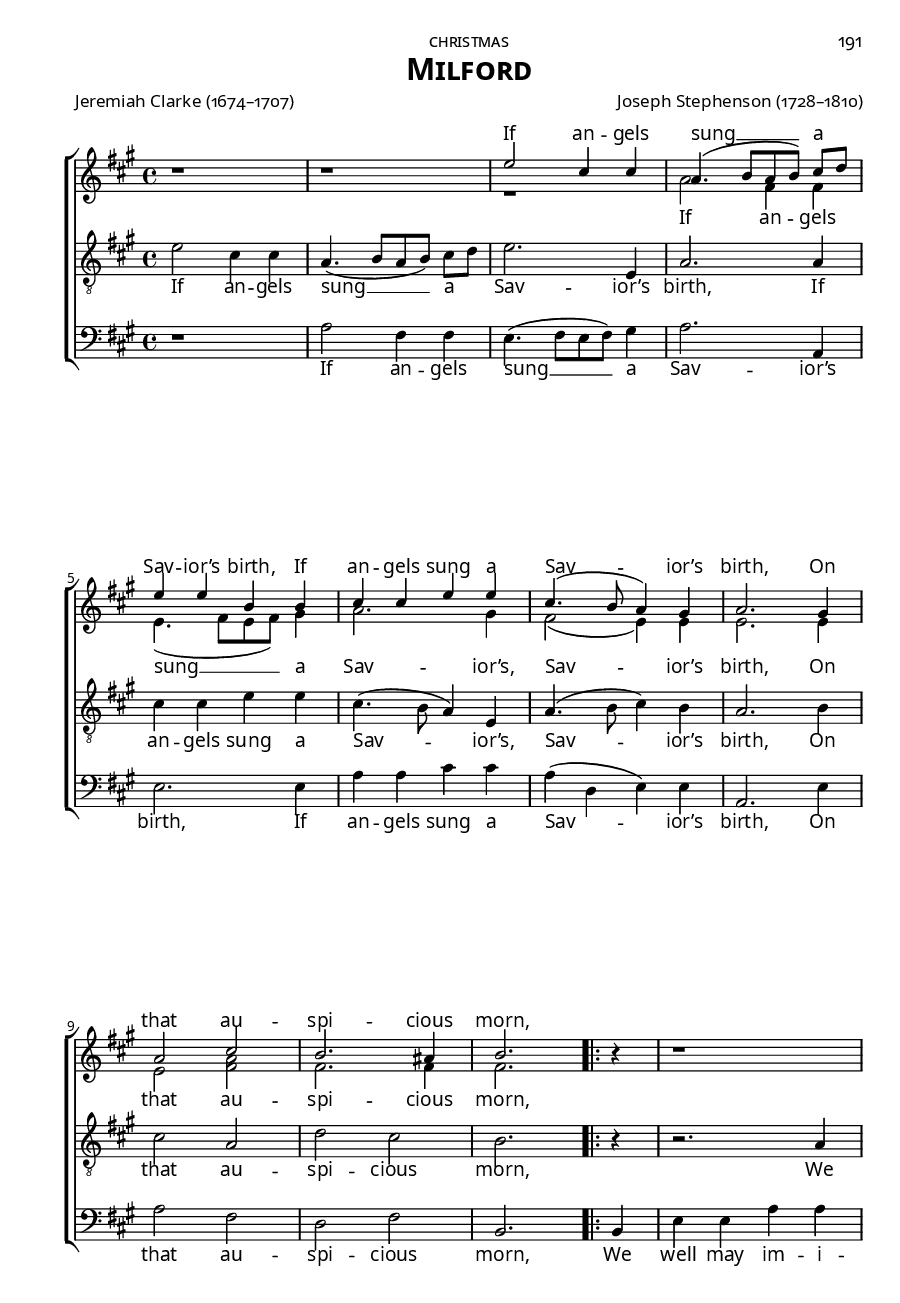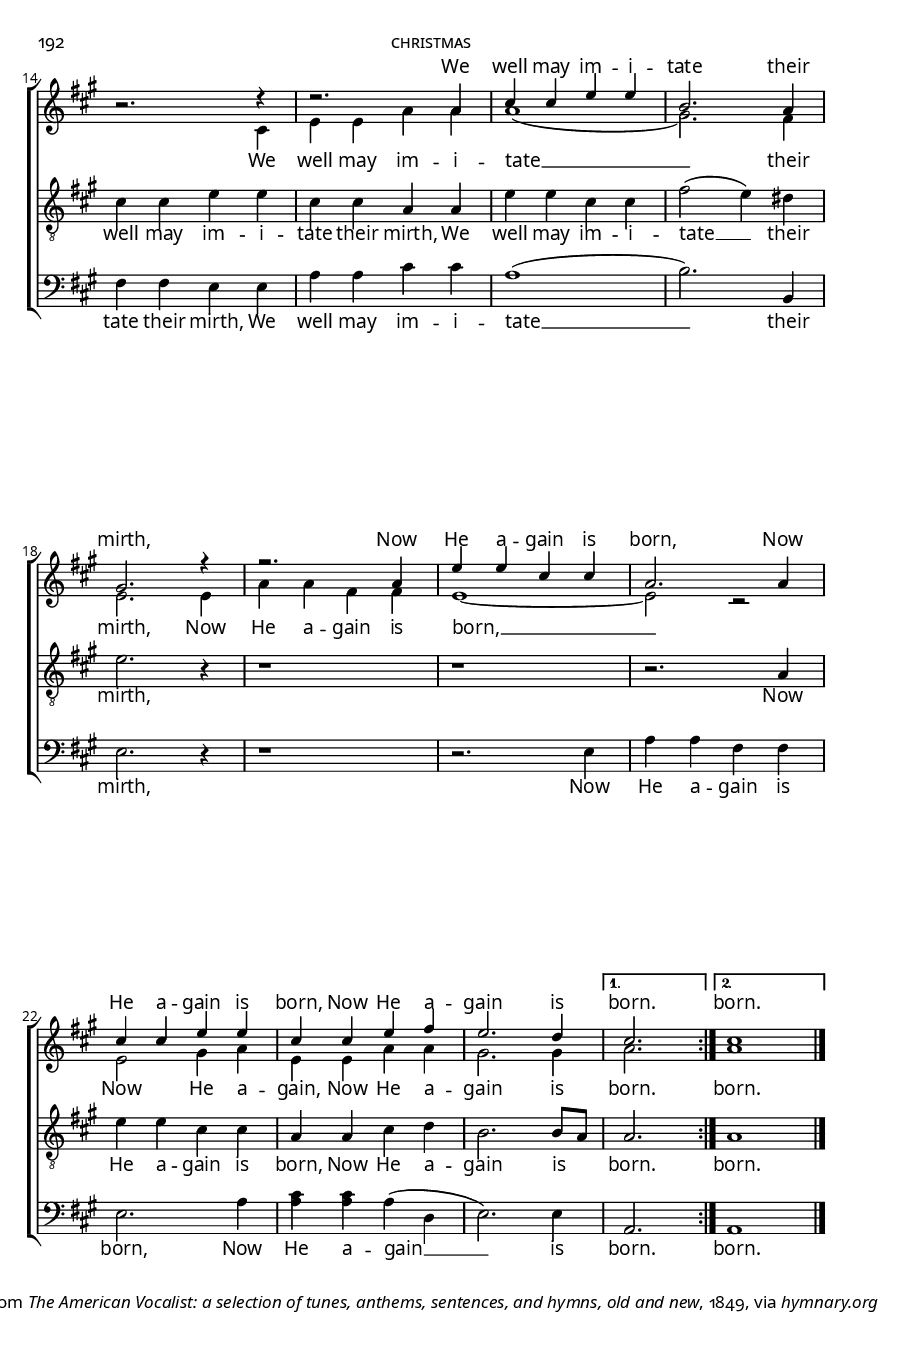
\version "2.14.2"
\include "util.ly"
\header {
  title = \markup{\override #'(font-name . "Garamond Premier Pro Semibold"){ \abs-fontsize #15 \smallCapsOldStyle"Milford"}}
  poet = \markup\oldStyleNum"Jeremiah Clarke (1674–1707)"
  composer = \markup\oldStyleNum"Joseph Stephenson (1728–1810)"
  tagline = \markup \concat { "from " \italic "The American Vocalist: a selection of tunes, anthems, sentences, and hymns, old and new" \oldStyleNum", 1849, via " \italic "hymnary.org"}
}
\paper {
  %print-all-headers = ##t
  paper-height = 9\in
  paper-width = 6\in
  indent = 0\in
  %system-system-spacing = #'((basic-distance . 10) (padding . 0))
  system-system-spacing =
    #'((basic-distance . 0)
       (minimum-distance . 0)
       (padding . -5)
       (stretchability . 100))
  ragged-last-bottom = ##f
  ragged-bottom = ##f
  two-sided = ##t
  inner-margin = 0.5\in
  outer-margin = 0.25\in
  top-margin = 0.25\in
  bottom-margin = 0.25\in
  first-page-number = #191
  print-first-page-number = ##t
  headerLine = \markup{\override #'(font-name . "Garamond Premier Pro") \smallCapsOldStyle"christmas"}
  oddHeaderMarkup = \markup\fill-line{
     \override #'(font-name . "Garamond Premier Pro")\abs-fontsize #8.5
     \combine 
        \fill-line{"" \on-the-fly #print-page-number-check-first
        \oldStylePageNum""
        }
        \fill-line{\headerLine}
  }
  evenHeaderMarkup = \markup {
     \override #'(font-name . "Garamond Premier Pro")\abs-fontsize #8.5
     \combine
        \on-the-fly #print-page-number-check-first
        \oldStylePageNum""
        \fill-line{\headerLine}
  }
}
#(set-global-staff-size 15) \paper{ #(define fonts (make-pango-font-tree "GoudyOlSt BT" "Garamond Premier Pro" "Garamond Premier Pro" (/ 15 20))) }
global = {
  \key a \major
  \time 4/4
  \autoBeamOff
  \override DynamicLineSpanner #'staff-padding = #0.0
  \override DynamicLineSpanner #'Y-extent = #'(-1 . 1)
}

sopMusic = \relative c'' {
  b1\rest |
  b1\rest |
  e2 cis4 cis |
  a4.( b8[ a b]) cis[ d] |
  e4 e b b |
  cis cis e e |
  cis4.( b8 a4) gis |
  a2. gis4 |
  a2 cis |
  b2. ais4 |
  \partial 2. b2.
  \repeat volta 2 {
    \partial 4 b4\rest |
    b1\rest |
    
    b2.\rest d4\rest |
    d2.\rest a4 |
    cis4 cis e e |
    b2. a4 |
    gis2. r4 |
    r2. a4 |
    e'4 e cis cis |
    a2. a4 |
    cis cis e e |
    cis cis e fis |
    e2. d4 |
  }
  \alternative {
    {
      \partial 2. cis2.
    }
    {
      cis1 \bar "|."
    }
  }
}
sopWords = \lyricmode {
  If an -- gels sung __ a Sav -- ior’s birth,
  If an -- gels sung a Sav -- ior’s birth,
  On that au -- spi -- cious morn,
  
  We well may im -- i -- tate their mirth,
  Now He a -- gain is born,
  Now He a -- gain is born,
  Now He a -- gain is born.
  
  born.
}

altoMusic = \relative c' {
  s1 |
  s1 |
  r1 |
  a'2 fis4 fis |
  e4.( fis8[ e fis]) gis4 |
  a2. gis4 |
  fis2( e4) e |
  e2. e4 |
  e2 <fis a> |
  fis2. fis4 |
  fis2. |
  \repeat volta 2 {
    s4 |
    s1 |
    
    s2. cis4 |
    e e a a |
    a1( |
    gis2.) fis4 |
    e2. e4 |
    a a fis fis |
    e1~|
    e2 r2 |
    e2 gis4 a |
    e e a a |
    gis2. gis4 |
  }
  \alternative {
    {
      a2.
    }
    {
      a1
    }
  }
}
altoWords = \lyricmode {
  If an -- gels sung __ a Sav -- ior’s, Sav -- ior’s birth,
  On that au -- spi -- cious morn,
  
  We well may im -- i -- tate __ their mirth,
  Now He a -- gain is born, __
  Now He a -- gain,
  Now He a -- gain is born.
  
  born.
}
altoWordsII = \lyricmode {
%\markup\italic
  \set stanza = #"2. "
  \set ignoreMelismata = ##t
}
altoWordsIII = \lyricmode {
  \set stanza = #"3. "
  \set ignoreMelismata = ##t
}
altoWordsIV = \lyricmode {
  \set stanza = #"4. "
  \set ignoreMelismata = ##t
}
altoWordsV = \lyricmode {
  \set stanza = #"5. "
  \set ignoreMelismata = ##t
}
altoWordsVI = \lyricmode {
  \set stanza = #"6. "
  \set ignoreMelismata = ##t
}
tenorMusic = \relative c' {
  e2 cis4 cis |
  a4.( b8[ a b]) cis[ d] |
  e2. e,4 |
  a2. a4 |
  cis cis e e |
  cis4.( b8 a4) e |
  a4.( b8 cis4) b |
  a2. b4 |
  cis2 a |
  d cis |
  b2.
  \repeat volta 2 {
    r4 |
    r2. a4 |
    cis cis e e |
    cis cis a a |
    e' e cis cis |
    fis2( e4) dis |
    e2. r4 |
    r1 |
    r1 |
    r2. a,4 |
    e' e cis cis |
    a a cis d |
    b2. b8[ a] |
  }
  \alternative {
    {
      a2.
    }
    {
      a1
    }
  }
}
tenorWords = \lyricmode {
  If an -- gels sung __ a Sav -- ior’s birth,
  If an -- gels sung a Sav -- ior’s, Sav -- ior’s birth,
  On that au -- spi -- cious morn,
  
  We well may im -- i -- tate their mirth,
  We well may im -- i -- tate __ their mirth,
  Now He a -- gain is born,
  Now He a -- gain is born.
  
  born.
}

bassMusic = \relative c' {
  r1 |
  a2 fis4 fis |
  e4.( fis8[ e fis]) gis4 |
  a2. a,4 |
  e'2. e4 |
  a a cis cis |
  a( d, e) e |
  a,2. e'4 |
  a2 fis |
  d fis |
  b,2. |
  \repeat volta 2 {
    b4 |
    e e a a |
    
    fis fis e e |
    a a cis cis |
    a1( |
    b2.) b,4 |
    e2. r4 |
    r1 |
    r2. e4 |
    a a fis fis |
    e2. a4 |
    <a cis> <a cis> a( d, |
    e2.) e4 |
  }
  \alternative {
    {
      a,2.
    }
    {
      a1
    }
  }
}
bassWords = \lyricmode {
  If an -- gels sung __ a Sav -- ior’s birth,
  If an -- gels sung a Sav -- ior’s birth,
  On that au -- spi -- cious morn,
  
  We well may im -- i -- tate their mirth,
  We well may im -- i -- tate __ their mirth,
  Now He a -- gain is born,
  Now He a -- gain __ is born.
  
  born.
}

pianoRH = \relative c' {
  
}
pianoLH = \relative c' {
  
}

\score {
  <<
   \new ChoirStaff <<
    \new Staff = women <<
      \new Voice = "sopranos" { << \global \voiceOne \sopMusic >> }
      \new Voice = "altos" { << \global \voiceTwo \altoMusic >> }
    >>
    \new Staff = tenors <<
      \clef "G_8"
      \new Voice = "tenors" { << \global \tenorMusic >> }
    >>
    \new Staff = basses <<
      \clef bass
      \new Voice = "basses" { << \global \bassMusic >> }
    >>
    \new Lyrics \with { alignAboveContext = #"women" \override VerticalAxisGroup #'nonstaff-relatedstaff-spacing = #'((basic-distance . 1))} \lyricsto "sopranos" \sopWords
    \new Lyrics \with { alignBelowContext = #"women" } \lyricsto "altos" \altoWords
   
    \new Lyrics \with { alignBelowContext = #"tenors" \override VerticalAxisGroup #'nonstaff-relatedstaff-spacing = #'((basic-distance . 1)) } \lyricsto "tenors" \tenorWords
    \new Lyrics \with { alignBelowContext = #"basses" \override VerticalAxisGroup #'nonstaff-relatedstaff-spacing = #'((basic-distance . 1)) } \lyricsto "basses" \bassWords
  >>
%    \new PianoStaff << \new Staff { \new Voice { \pianoRH } } \new Staff { \clef "bass" \pianoLH } >>
  >>
  \layout {
    \context {
      \Score
      %\override SpacingSpanner #'base-shortest-duration = #(ly:make-moment 1 8)
      %\override SpacingSpanner #'common-shortest-duration = #(ly:make-moment 1 4)
    }
    \context {
      % Remove all empty staves
      % \Staff \RemoveEmptyStaves \override VerticalAxisGroup #'remove-first = ##t
    }
    \context {
      \Lyrics
      \override LyricText #'X-offset = #center-on-word
    }
  }
}

